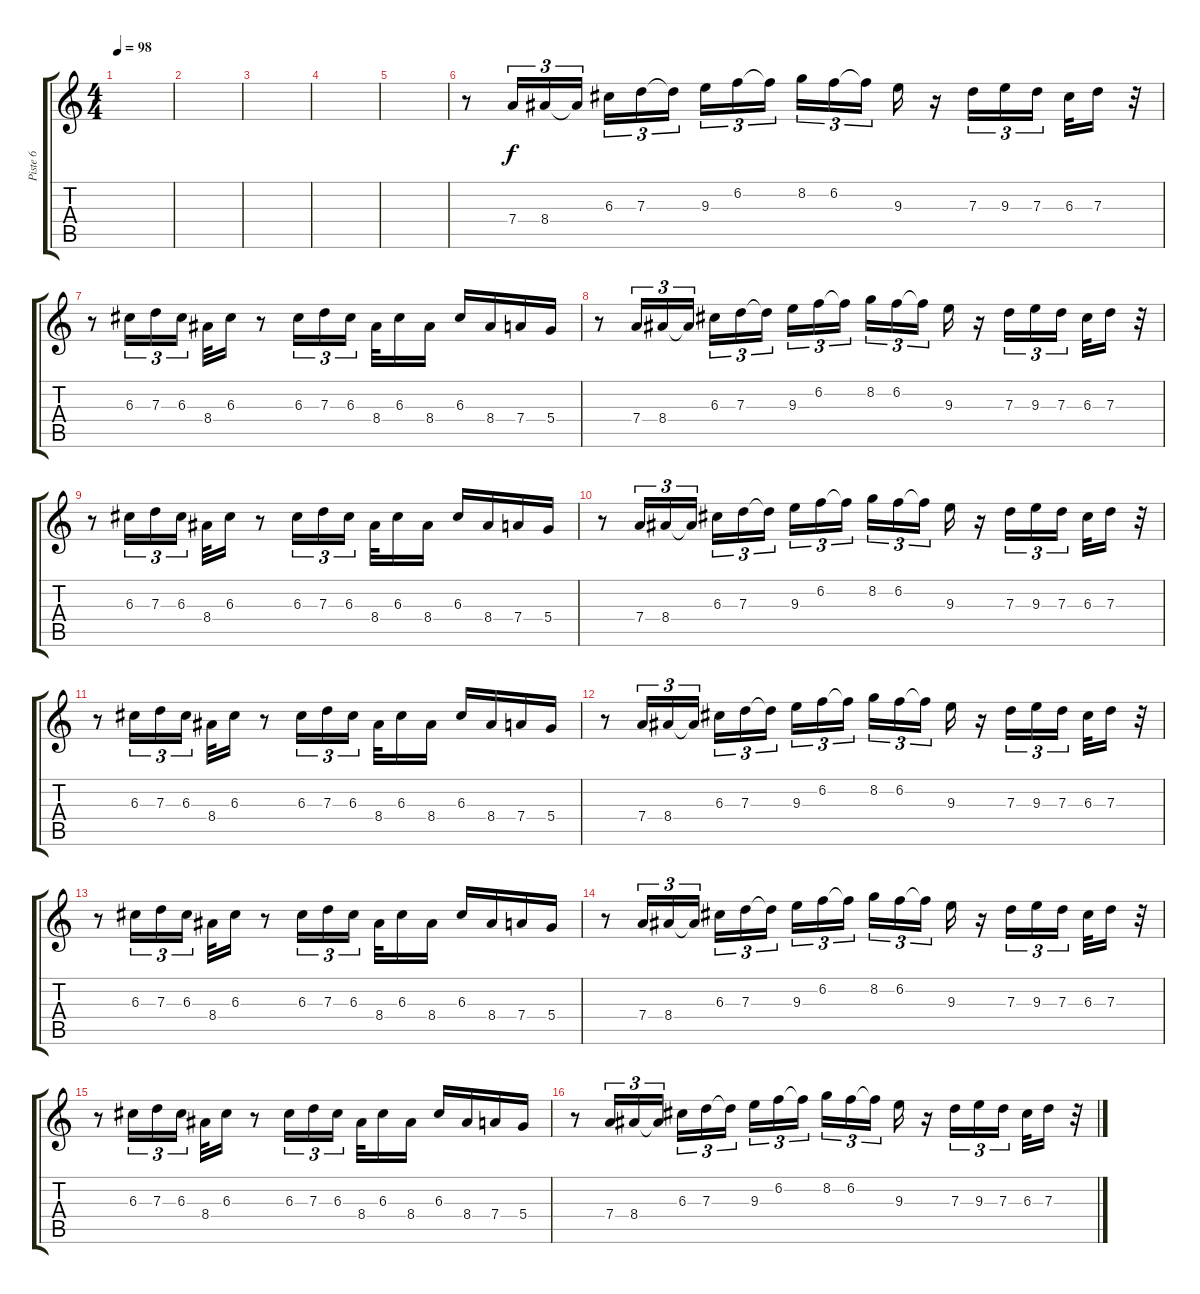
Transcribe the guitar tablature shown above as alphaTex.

\track ("Piste 6" "Piste 6") {instrument drawbarorgan}
\staff {score tabs}
\tuning (E5 B4 G4 D4 A3 E3) {hide}
\ts (4 4)
\tempo 98
\clef g2
\ks c
|
|
|
|
|
r.8 7.4.16{tu (3 2)} 8.4.16{tu (3 2)} 8.4{t}.16{tu (3 2)} 6.3.16{tu (3 2)} 7.3.16{tu (3 2)} 7.3{t}.16{tu (3 2)} 9.3.16{tu (3 2)} 6.2.16{tu (3 2)} 6.2{t}.16{tu (3 2)} 8.2.16{tu (3 2)} 6.2.16{tu (3 2)} 6.2{t}.16{tu (3 2)} 9.3.16 r.16 7.3.16{tu (3 2)} 9.3.16{tu (3 2)} 7.3.16{tu (3 2)} 6.3.32 7.3.16 r.32 |
r.8 6.3.16{tu (3 2)} 7.3.16{tu (3 2)} 6.3.16{tu (3 2)} 8.4.32 6.3.16 r.8 6.3.16{tu (3 2)} 7.3.16{tu (3 2)} 6.3.16{tu (3 2)} 8.4.32 6.3.16 8.4.16 6.3.16 8.4.16 7.4.16 5.4.16 |
r.8 7.4.16{tu (3 2)} 8.4.16{tu (3 2)} 8.4{t}.16{tu (3 2)} 6.3.16{tu (3 2)} 7.3.16{tu (3 2)} 7.3{t}.16{tu (3 2)} 9.3.16{tu (3 2)} 6.2.16{tu (3 2)} 6.2{t}.16{tu (3 2)} 8.2.16{tu (3 2)} 6.2.16{tu (3 2)} 6.2{t}.16{tu (3 2)} 9.3.16 r.16 7.3.16{tu (3 2)} 9.3.16{tu (3 2)} 7.3.16{tu (3 2)} 6.3.32 7.3.16 r.32 |
r.8 6.3.16{tu (3 2)} 7.3.16{tu (3 2)} 6.3.16{tu (3 2)} 8.4.32 6.3.16 r.8 6.3.16{tu (3 2)} 7.3.16{tu (3 2)} 6.3.16{tu (3 2)} 8.4.32 6.3.16 8.4.16 6.3.16 8.4.16 7.4.16 5.4.16 |
r.8 7.4.16{tu (3 2)} 8.4.16{tu (3 2)} 8.4{t}.16{tu (3 2)} 6.3.16{tu (3 2)} 7.3.16{tu (3 2)} 7.3{t}.16{tu (3 2)} 9.3.16{tu (3 2)} 6.2.16{tu (3 2)} 6.2{t}.16{tu (3 2)} 8.2.16{tu (3 2)} 6.2.16{tu (3 2)} 6.2{t}.16{tu (3 2)} 9.3.16 r.16 7.3.16{tu (3 2)} 9.3.16{tu (3 2)} 7.3.16{tu (3 2)} 6.3.32 7.3.16 r.32 |
r.8 6.3.16{tu (3 2)} 7.3.16{tu (3 2)} 6.3.16{tu (3 2)} 8.4.32 6.3.16 r.8 6.3.16{tu (3 2)} 7.3.16{tu (3 2)} 6.3.16{tu (3 2)} 8.4.32 6.3.16 8.4.16 6.3.16 8.4.16 7.4.16 5.4.16 |
r.8 7.4.16{tu (3 2)} 8.4.16{tu (3 2)} 8.4{t}.16{tu (3 2)} 6.3.16{tu (3 2)} 7.3.16{tu (3 2)} 7.3{t}.16{tu (3 2)} 9.3.16{tu (3 2)} 6.2.16{tu (3 2)} 6.2{t}.16{tu (3 2)} 8.2.16{tu (3 2)} 6.2.16{tu (3 2)} 6.2{t}.16{tu (3 2)} 9.3.16 r.16 7.3.16{tu (3 2)} 9.3.16{tu (3 2)} 7.3.16{tu (3 2)} 6.3.32 7.3.16 r.32 |
r.8 6.3.16{tu (3 2)} 7.3.16{tu (3 2)} 6.3.16{tu (3 2)} 8.4.32 6.3.16 r.8 6.3.16{tu (3 2)} 7.3.16{tu (3 2)} 6.3.16{tu (3 2)} 8.4.32 6.3.16 8.4.16 6.3.16 8.4.16 7.4.16 5.4.16 |
r.8 7.4.16{tu (3 2)} 8.4.16{tu (3 2)} 8.4{t}.16{tu (3 2)} 6.3.16{tu (3 2)} 7.3.16{tu (3 2)} 7.3{t}.16{tu (3 2)} 9.3.16{tu (3 2)} 6.2.16{tu (3 2)} 6.2{t}.16{tu (3 2)} 8.2.16{tu (3 2)} 6.2.16{tu (3 2)} 6.2{t}.16{tu (3 2)} 9.3.16 r.16 7.3.16{tu (3 2)} 9.3.16{tu (3 2)} 7.3.16{tu (3 2)} 6.3.32 7.3.16 r.32 |
r.8 6.3.16{tu (3 2)} 7.3.16{tu (3 2)} 6.3.16{tu (3 2)} 8.4.32 6.3.16 r.8 6.3.16{tu (3 2)} 7.3.16{tu (3 2)} 6.3.16{tu (3 2)} 8.4.32 6.3.16 8.4.16 6.3.16 8.4.16 7.4.16 5.4.16 |
r.8 7.4.16{tu (3 2)} 8.4.16{tu (3 2)} 8.4{t}.16{tu (3 2)} 6.3.16{tu (3 2)} 7.3.16{tu (3 2)} 7.3{t}.16{tu (3 2)} 9.3.16{tu (3 2)} 6.2.16{tu (3 2)} 6.2{t}.16{tu (3 2)} 8.2.16{tu (3 2)} 6.2.16{tu (3 2)} 6.2{t}.16{tu (3 2)} 9.3.16 r.16 7.3.16{tu (3 2)} 9.3.16{tu (3 2)} 7.3.16{tu (3 2)} 6.3.32 7.3.16 r.32
